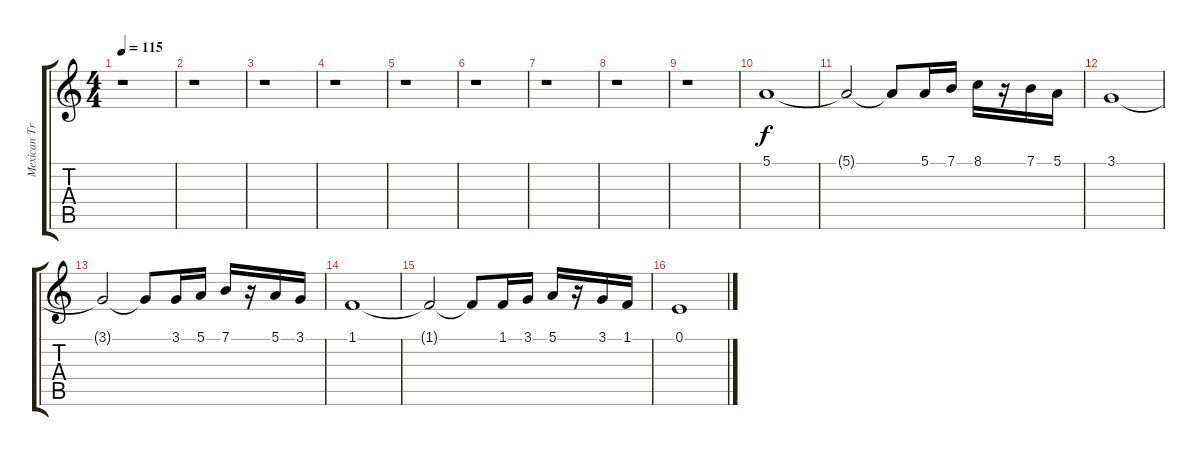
\track ("Mexican Trumpet" "Mexican Tr") {instrument trumpet}
\staff {score tabs}
\tuning (E4 B3 G3 D3 A2 E2) {hide}
\ts (4 4)
\tempo 115
\clef g2
\ks c
r.1{dy f} |
r.1 |
r.1 |
r.1 |
r.1 |
r.1 |
r.1 |
r.1 |
r.1 |
5.1.1 |
5.1{t}.2 5.1{t}.8 5.1.16 7.1.16 8.1.16 r.16 7.1.16 5.1.16 |
3.1.1 |
3.1{t}.2 3.1{t}.8 3.1.16 5.1.16 7.1.16 r.16 5.1.16 3.1.16 |
1.1.1 |
1.1{t}.2 1.1{t}.8 1.1.16 3.1.16 5.1.16 r.16 3.1.16 1.1.16 |
0.1.1
